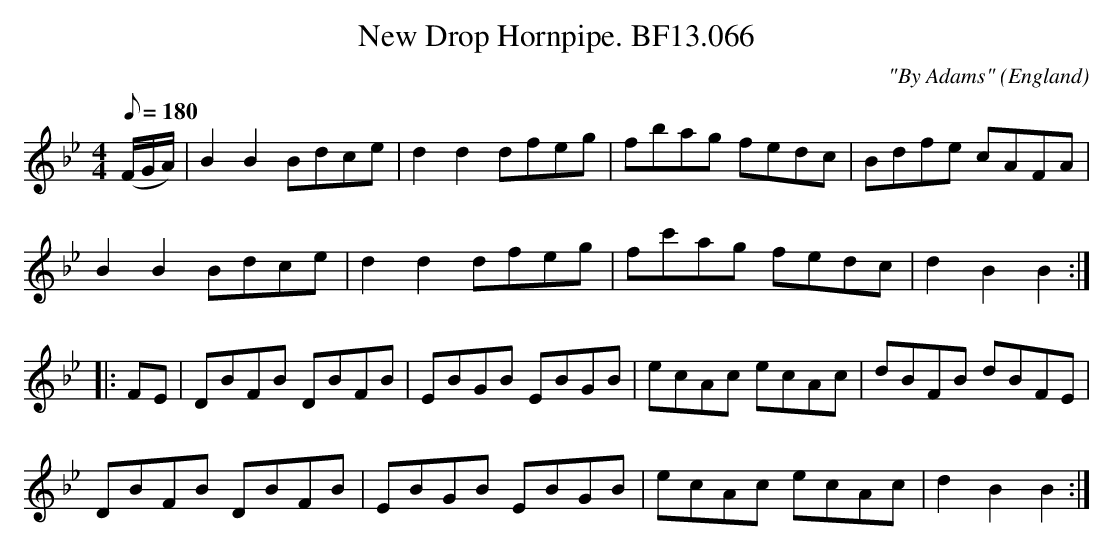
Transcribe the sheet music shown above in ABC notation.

X:1
T:New Drop Hornpipe. BF13.066
M:4/4
Q:180
C:"By Adams"
O:England
K:Bb
(F/G/A/)|B2B2Bdce|d2d2dfeg|fbag fedc|Bdfe cAFA|!
B2B2Bdce|d2d2dfeg|fc'ag fedc|d2B2B2::!
FE|DBFB DBFB|EBGB EBGB |ecAc ecAc|dBFB dBFE|!
DBFB DBFB|EBGB EBGB|ecAc ecAc|d2B2B2:|]
